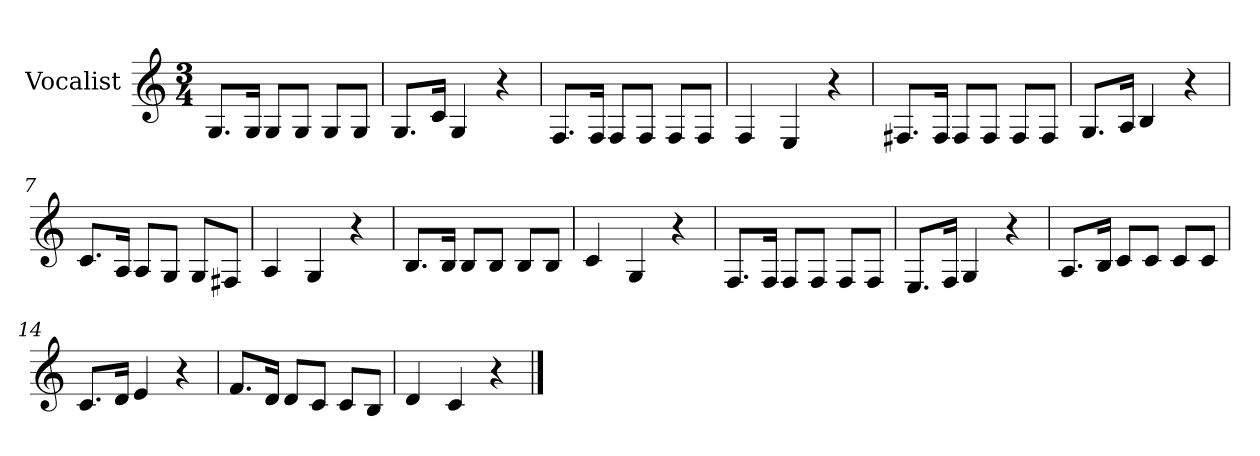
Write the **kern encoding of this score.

**kern
*part1
*staff1
*I"Vocalist
*k[]
*C:
*M3/4
=1
8.GL
16GJk
8GL
8GJ
8GL
8GJ
=2
8.GL
16cJk
4G
4r
=3
8.FL
16FJk
8FL
8FJ
8FL
8FJ
=4
4F
4E
4r
=5
8.F#XL
16F#Jk
8F#L
8F#J
8F#L
8F#J
=6
8.GL
16AJk
4B
4r
=7
8.cL
16AJk
8AL
8GJ
8GL
8F#XJ
=8
4A
4G
4r
=9
8.BL
16BJk
8BL
8BJ
8BL
8BJ
=10
4c
4G
4r
=11
8.FL
16FJk
8FL
8FJ
8FL
8FJ
=12
8.EL
16FJk
4G
4r
=13
8.AL
16BJk
8cL
8cJ
8cL
8cJ
=14
8.cL
16dJk
4e
4r
=15
8.fL
16dJk
8dL
8cJ
8cL
8BJ
=16
4d
4c
4r
==
*-
